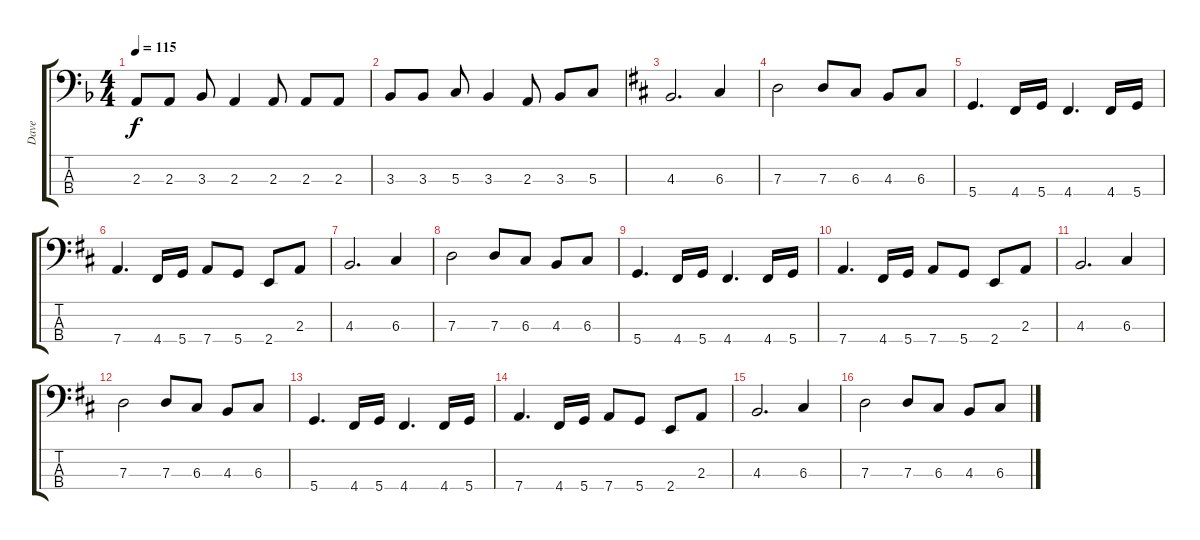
\track ("Dave" "Dave") {instrument electricbasspick}
\staff {score tabs}
\tuning (F2 C2 G1 D1) {hide}
\ts (4 4)
\tempo 115
\clef f4
\ks dminor
2.3.8{dy f} 2.3.8 3.3.8 2.3.4 2.3.8 2.3.8 2.3.8 |
3.3.8 3.3.8 5.3.8 3.3.4 2.3.8 3.3.8 5.3.8 |
\ks bminor
4.3.2{d} 6.3.4 |
7.3.2 7.3.8 6.3.8 4.3.8 6.3.8 |
5.4.4{d} 4.4.16 5.4.16 4.4.4{d} 4.4.16 5.4.16 |
7.4.4{d} 4.4.16 5.4.16 7.4.8 5.4.8 2.4.8 2.3.8 |
4.3.2{d} 6.3.4 |
7.3.2 7.3.8 6.3.8 4.3.8 6.3.8 |
5.4.4{d} 4.4.16 5.4.16 4.4.4{d} 4.4.16 5.4.16 |
7.4.4{d} 4.4.16 5.4.16 7.4.8 5.4.8 2.4.8 2.3.8 |
4.3.2{d} 6.3.4 |
7.3.2 7.3.8 6.3.8 4.3.8 6.3.8 |
5.4.4{d} 4.4.16 5.4.16 4.4.4{d} 4.4.16 5.4.16 |
7.4.4{d} 4.4.16 5.4.16 7.4.8 5.4.8 2.4.8 2.3.8 |
4.3.2{d} 6.3.4 |
7.3.2 7.3.8 6.3.8 4.3.8 6.3.8
